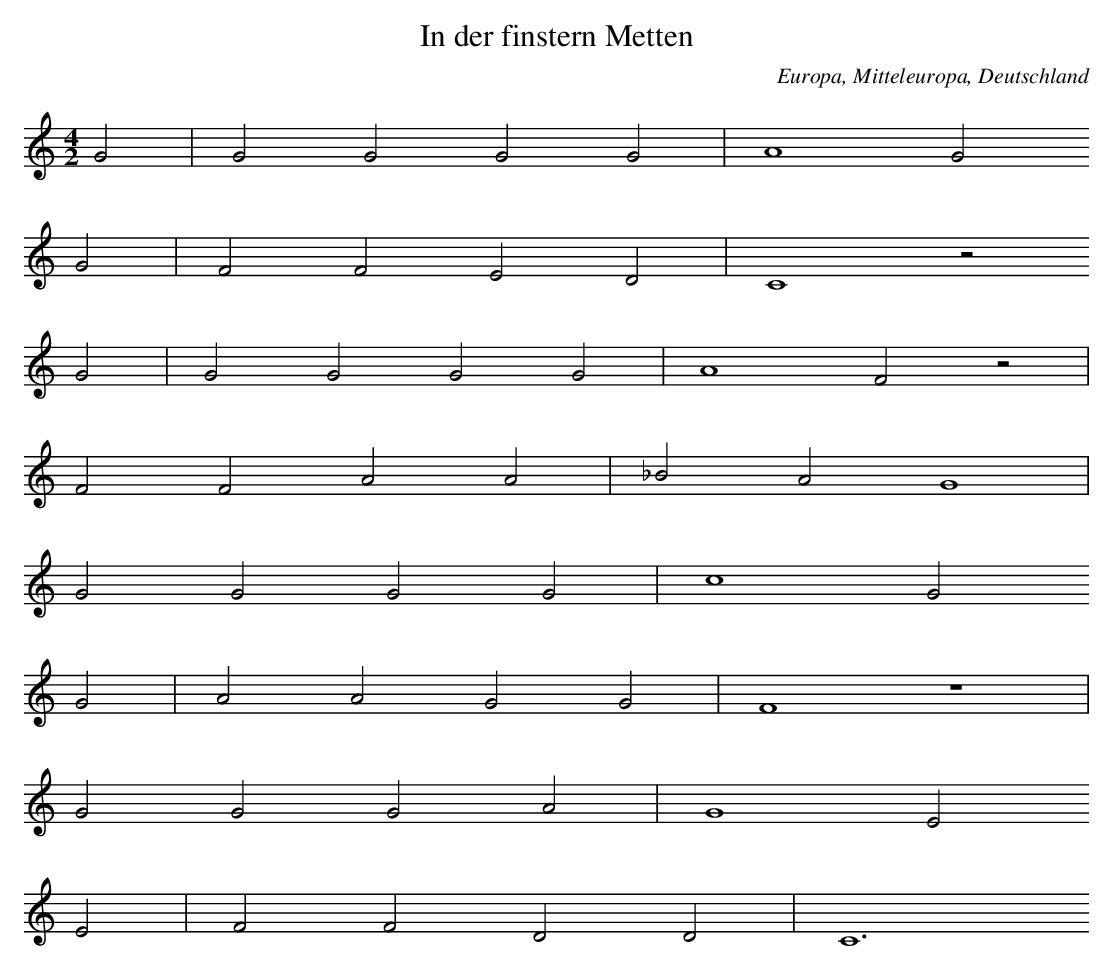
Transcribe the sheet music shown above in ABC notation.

X:1
T: In der finstern Metten
O: Europa, Mitteleuropa, Deutschland
M: 4/2
L: 1/2
K: C
G | GGGG | A2G
G | FFED | C2z
G | GGGG | A2Fz |
FFAA | _BAG2 |
GGGG | c2G
G | AAGG | F2z2 |
GGGA | G2E
E | FFDD | C3
